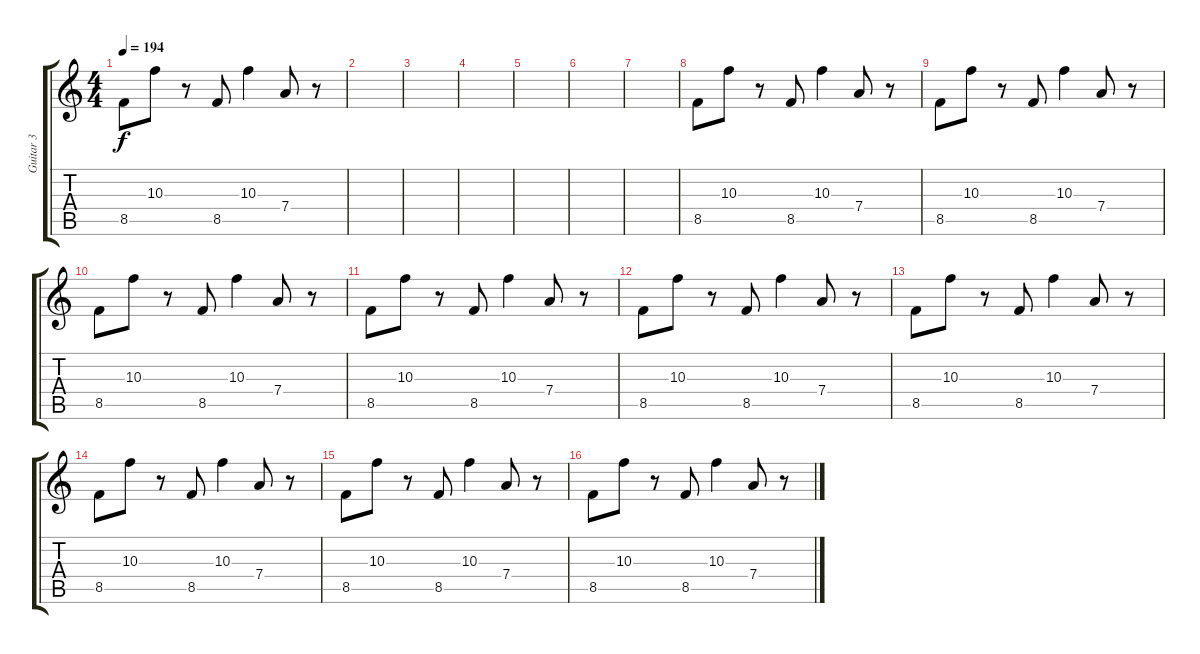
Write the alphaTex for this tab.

\track ("Guitar 3" "Guitar 3") {instrument electricguitarclean}
\staff {score tabs}
\tuning (E4 B3 G3 D3 A2 E2) {hide}
\ts (4 4)
\tempo 194
\clef g2
\ks c
8.5.8{dy f} 10.3.8 r.8 8.5.8 10.3.4 7.4.8 r.8 |
|
|
|
|
|
|
8.5.8 10.3.8 r.8 8.5.8 10.3.4 7.4.8 r.8 |
8.5.8 10.3.8 r.8 8.5.8 10.3.4 7.4.8 r.8 |
8.5.8 10.3.8 r.8 8.5.8 10.3.4 7.4.8 r.8 |
8.5.8 10.3.8 r.8 8.5.8 10.3.4 7.4.8 r.8 |
8.5.8 10.3.8 r.8 8.5.8 10.3.4 7.4.8 r.8 |
8.5.8 10.3.8 r.8 8.5.8 10.3.4 7.4.8 r.8 |
8.5.8 10.3.8 r.8 8.5.8 10.3.4 7.4.8 r.8 |
8.5.8 10.3.8 r.8 8.5.8 10.3.4 7.4.8 r.8 |
8.5.8 10.3.8 r.8 8.5.8 10.3.4 7.4.8 r.8
